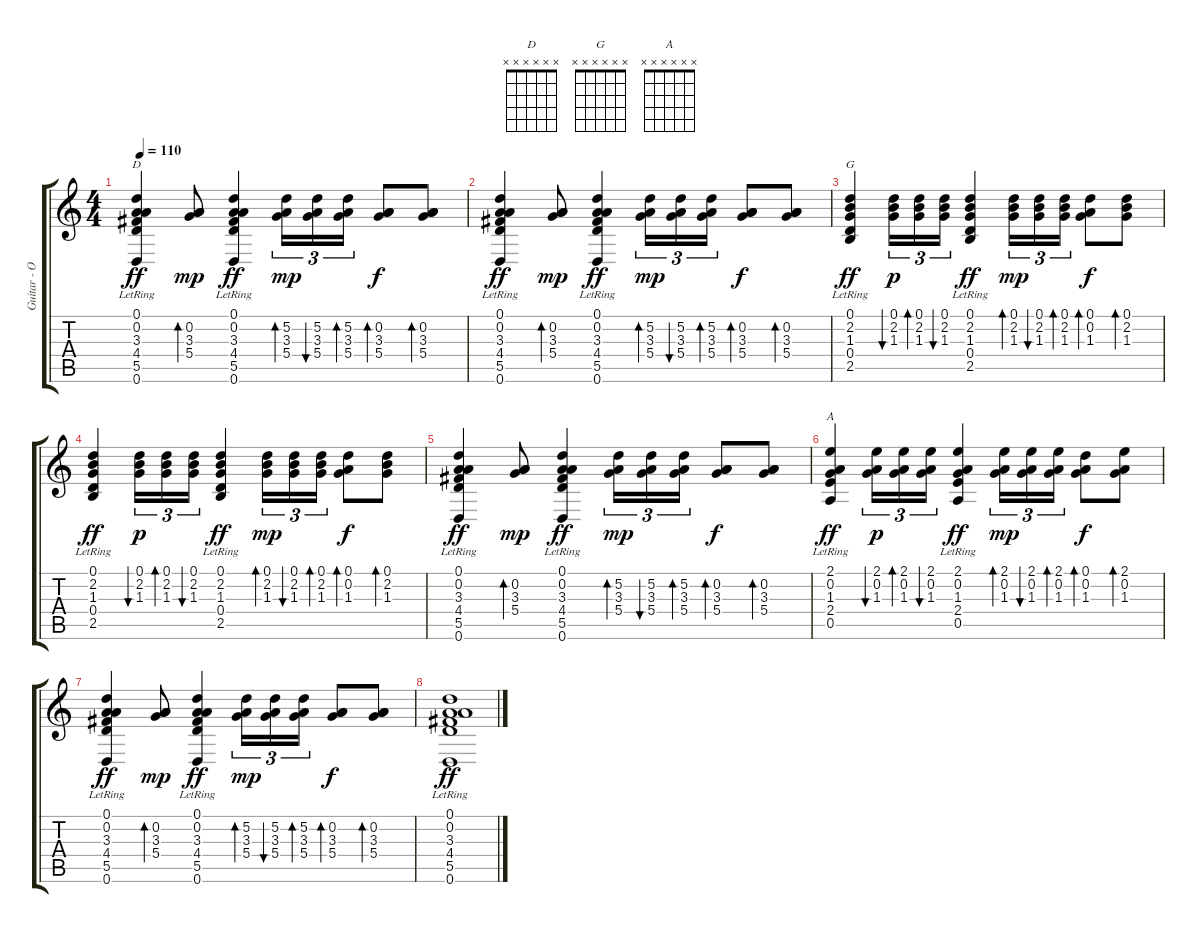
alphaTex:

\track ("Guitar - Open D" "Guitar - O") {instrument acousticguitarnylon}
\staff {score tabs}
\tuning (D4 A3 Gb3 D3 A2 D2) {hide}
\chord ("D" x x x x x x) {firstfret 0}
\chord ("G" x x x x x x) {firstfret 0}
\chord ("A" x x x x x x) {firstfret 0}
\ts (4 4)
\tempo 110
\clef g2
\ks c
(0.1{lr} 0.2{lr} 3.3{lr} 4.4{lr} 5.5{lr} 0.6{lr}).4{ch "D" dy ff} (0.2 3.3 5.4).8{bd 30 dy mp} (0.1{lr} 0.2{lr} 3.3{lr} 4.4{lr} 5.5{lr} 0.6{lr}).4{dy ff} (5.2 3.3 5.4).16{tu (3 2) bd 30 dy mp} (5.2 3.3 5.4).16{tu (3 2) bu 30} (5.2 3.3 5.4).16{tu (3 2) bd 30} (0.2 3.3 5.4).8{bd 30 dy f} (0.2 3.3 5.4).8{bd 30} |
(0.1{lr} 0.2{lr} 3.3{lr} 4.4{lr} 5.5{lr} 0.6{lr}).4{dy ff} (0.2 3.3 5.4).8{bd 30 dy mp} (0.1{lr} 0.2{lr} 3.3{lr} 4.4{lr} 5.5{lr} 0.6{lr}).4{dy ff} (5.2 3.3 5.4).16{tu (3 2) bd 30 dy mp} (5.2 3.3 5.4).16{tu (3 2) bu 30} (5.2 3.3 5.4).16{tu (3 2) bd 30} (0.2 3.3 5.4).8{bd 30 dy f} (0.2 3.3 5.4).8{bd 30} |
(0.1{lr} 2.2{lr} 1.3{lr} 0.4{lr} 2.5{lr}).4{ch "G" dy ff} (0.1 2.2 1.3).16{tu (3 2) bu 30 dy p} (0.1 2.2 1.3).16{tu (3 2) bd 30} (0.1 2.2 1.3).16{tu (3 2) bu 30} (0.1{lr} 2.2{lr} 1.3{lr} 0.4{lr} 2.5{lr}).4{dy ff} (0.1 2.2 1.3).16{tu (3 2) bd 30 dy mp} (0.1 2.2 1.3).16{tu (3 2) bu 30} (0.1 2.2 1.3).16{tu (3 2) bd 30} (0.1 0.2 1.3).8{bd 30 dy f} (0.1 2.2 1.3).8{bd 30} |
(0.1{lr} 2.2{lr} 1.3{lr} 0.4{lr} 2.5{lr}).4{dy ff} (0.1 2.2 1.3).16{tu (3 2) bu 30 dy p} (0.1 2.2 1.3).16{tu (3 2) bd 30} (0.1 2.2 1.3).16{tu (3 2) bu 30} (0.1{lr} 2.2{lr} 1.3{lr} 0.4{lr} 2.5{lr}).4{dy ff} (0.1 2.2 1.3).16{tu (3 2) bd 30 dy mp} (0.1 2.2 1.3).16{tu (3 2) bu 30} (0.1 2.2 1.3).16{tu (3 2) bd 30} (0.1 0.2 1.3).8{bd 30 dy f} (0.1 2.2 1.3).8{bd 30} |
(0.1{lr} 0.2{lr} 3.3{lr} 4.4{lr} 5.5{lr} 0.6{lr}).4{dy ff} (0.2 3.3 5.4).8{bd 30 dy mp} (0.1{lr} 0.2{lr} 3.3{lr} 4.4{lr} 5.5{lr} 0.6{lr}).4{dy ff} (5.2 3.3 5.4).16{tu (3 2) bd 30 dy mp} (5.2 3.3 5.4).16{tu (3 2) bu 30} (5.2 3.3 5.4).16{tu (3 2) bd 30} (0.2 3.3 5.4).8{bd 30 dy f} (0.2 3.3 5.4).8{bd 30} |
(2.1 0.2{lr} 1.3{lr} 2.4{lr} 0.5{lr}).4{ch "A" dy ff} (2.1 0.2 1.3).16{tu (3 2) bu 30 dy p} (2.1 0.2 1.3).16{tu (3 2) bd 30} (2.1 0.2 1.3).16{tu (3 2) bu 30} (2.1{lr} 0.2{lr} 1.3{lr} 2.4{lr} 0.5{lr}).4{dy ff} (2.1 0.2 1.3).16{tu (3 2) bd 30 dy mp} (2.1 0.2 1.3).16{tu (3 2) bu 30} (2.1 0.2 1.3).16{tu (3 2) bd 30} (0.1 0.2 1.3).8{bd 30 dy f} (2.1 0.2 1.3).8{bd 30} |
(0.1{lr} 0.2{lr} 3.3{lr} 4.4{lr} 5.5{lr} 0.6{lr}).4{dy ff} (0.2 3.3 5.4).8{bd 30 dy mp} (0.1{lr} 0.2{lr} 3.3{lr} 4.4{lr} 5.5{lr} 0.6{lr}).4{dy ff} (5.2 3.3 5.4).16{tu (3 2) bd 30 dy mp} (5.2 3.3 5.4).16{tu (3 2) bu 30} (5.2 3.3 5.4).16{tu (3 2) bd 30} (0.2 3.3 5.4).8{bd 30 dy f} (0.2 3.3 5.4).8{bd 30} |
(0.1{lr} 0.2{lr} 3.3{lr} 4.4{lr} 5.5{lr} 0.6{lr}).1{dy ff}
